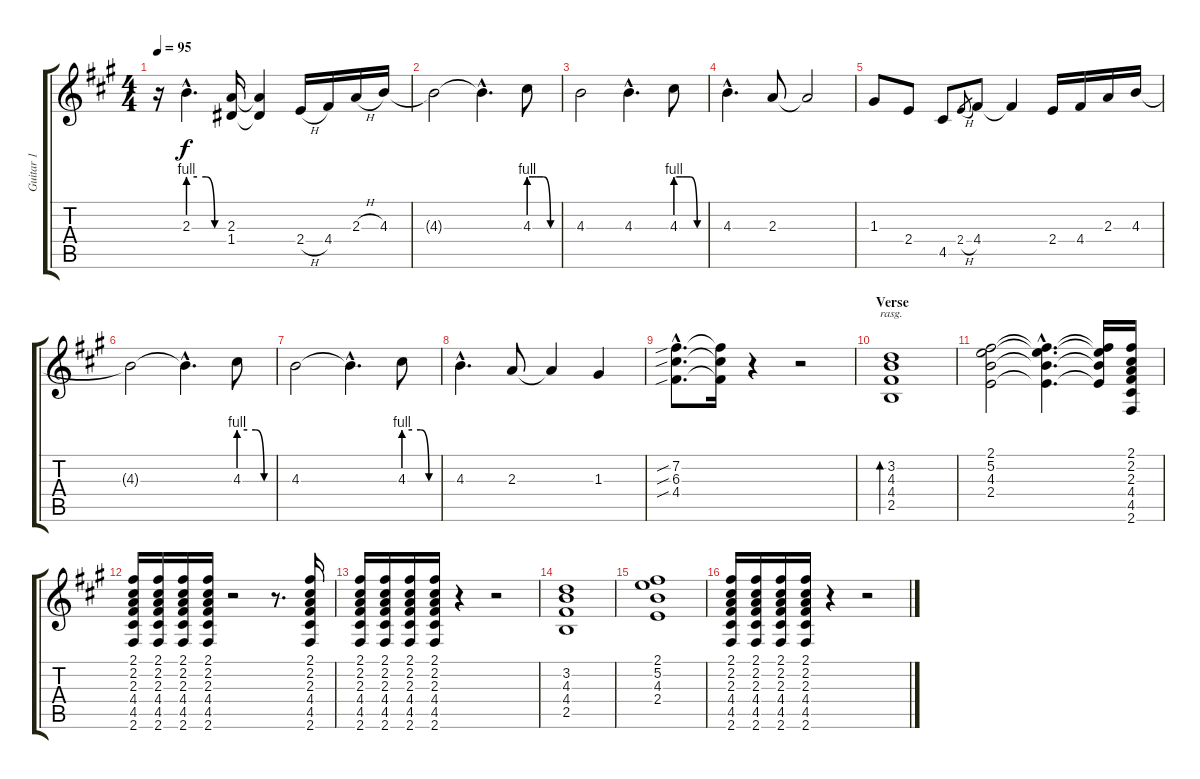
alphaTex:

\track ("Guitar 1" "Guitar 1") {instrument distortionguitar}
\staff {score tabs}
\tuning (E4 B3 G3 D3 A2 E2) {hide}
\ts (4 4)
\tempo 95
\clef g2
\ks a
r.16{dy f instrument distortionguitar} 2.3{be (custom 0 4 15 4 30 4 45 0 60 0) hac}.4{d} (2.3 1.4).16 (2.3{t} 1.4{t}).4 2.4{h}.16 4.4.16 2.3{h}.16 4.3.16 |
4.3{t}.2 4.3{hac t}.4{d} 4.3{be (custom 0 4 15 4 30 4 45 0 60 0)}.8 |
4.3.2 4.3{hac}.4{d} 4.3{be (custom 0 4 2 4 15 4 30 4 45 0 60 0)}.8 |
4.3{hac}.4{d} 2.3.8 2.3{t}.2 |
1.3.8 2.4.8 4.5.8 2.4{h}.8{gr} 4.4.8 4.4{t}.4 2.4.16 4.4.16 2.3.16 4.3.16 |
4.3{t}.2 4.3{hac t}.4{d} 4.3{be (custom 0 4 15 4 30 4 45 0 60 0)}.8 |
4.3.2 4.3{hac t}.4{d} 4.3{be (custom 0 4 15 4 30 4 45 0 60 0)}.8 |
4.3{hac}.4{d} 2.3.8 2.3{t}.4 1.3.4 |
(7.2{sib hac} 6.3{sib hac} 4.4{sib hac}).8{d} (7.2{t} 6.3{t} 4.4{t}).16 r.4 r.2 |
\section ("" "Verse")
(3.2 4.3 4.4 2.5).1{bd 60 rasg ii} |
(2.1 5.2 4.3 2.4).2 (2.1{hac t} 5.2{hac t} 4.3{hac t} 2.4{hac t}).4{d} (2.1{t} 5.2{t} 4.3{t} 2.4{t}).16 (2.1 2.2 2.3 4.4 4.5 2.6).16 |
(2.1 2.2 2.3 4.4 4.5 2.6).16 (2.1 2.2 2.3 4.4 4.5 2.6).16 (2.1 2.2 2.3 4.4 4.5 2.6).16 (2.1 2.2 2.3 4.4 4.5 2.6).16 r.2 r.8{d} (2.1 2.2 2.3 4.4 4.5 2.6).16 |
(2.1 2.2 2.3 4.4 4.5 2.6).16 (2.1 2.2 2.3 4.4 4.5 2.6).16 (2.1 2.2 2.3 4.4 4.5 2.6).16 (2.1 2.2 2.3 4.4 4.5 2.6).16 r.4 r.2 |
(3.2 4.3 4.4 2.5).1 |
(2.1 5.2 4.3 2.4).1 |
(2.1 2.2 2.3 4.4 4.5 2.6).16 (2.1 2.2 2.3 4.4 4.5 2.6).16 (2.1 2.2 2.3 4.4 4.5 2.6).16 (2.1 2.2 2.3 4.4 4.5 2.6).16 r.4 r.2
